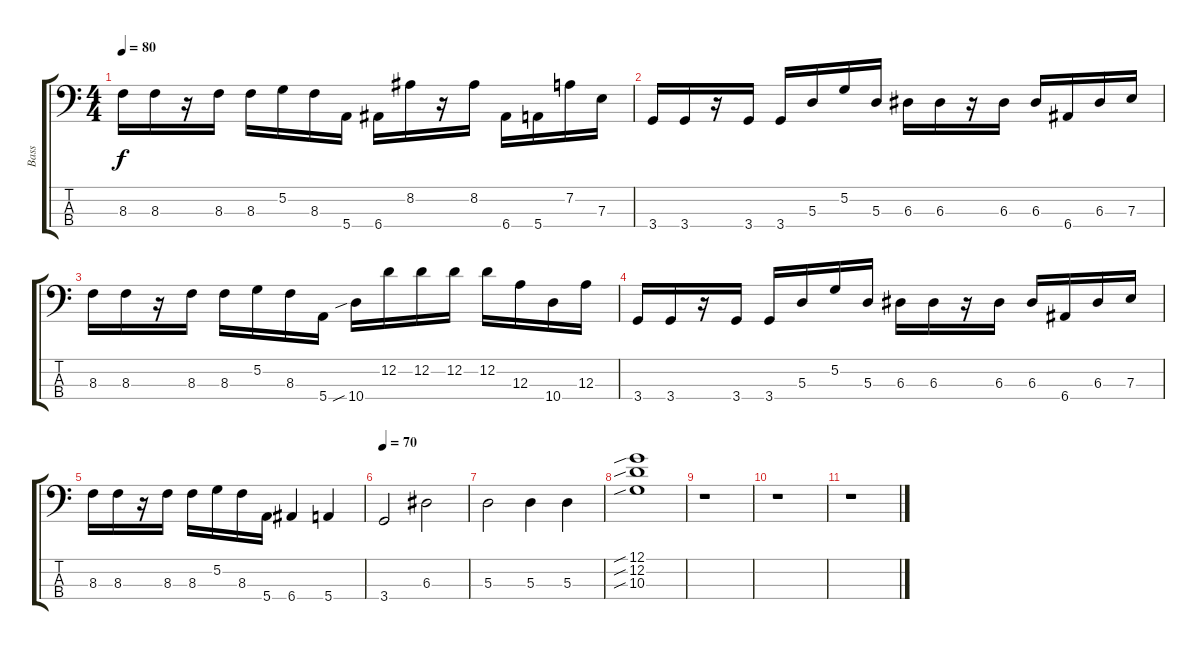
\track ("Bass" "Bass") {instrument electricbassfinger}
\staff {score tabs}
\tuning (G2 D2 A1 E1) {hide}
\ts (4 4)
\tempo 80
\clef f4
\ks c
8.3.16{dy f} 8.3.16 r.16 8.3.16 8.3.16 5.2.16 8.3.16 5.4.16 6.4.16 8.2.16 r.16 8.2.16 6.4.16 5.4.16 7.2.16 7.3.16 |
3.4.16 3.4.16 r.16 3.4.16 3.4.16 5.3.16 5.2.16 5.3.16 6.3.16 6.3.16 r.16 6.3.16 6.3.16 6.4.16 6.3.16 7.3.16 |
8.3.16 8.3.16 r.16 8.3.16 8.3.16 5.2.16 8.3.16 5.4.16 10.4{sib}.16 12.2.16 12.2.16 12.2.16 12.2.16 12.3.16 10.4.16 12.3.16 |
3.4.16 3.4.16 r.16 3.4.16 3.4.16 5.3.16 5.2.16 5.3.16 6.3.16 6.3.16 r.16 6.3.16 6.3.16 6.4.16 6.3.16 7.3.16 |
8.3.16 8.3.16 r.16 8.3.16 8.3.16 5.2.16 8.3.16 5.4.16 6.4.4 5.4.4 |
\tempo 70
3.4.2 6.3.2 |
5.3.2 5.3.4 5.3.4 |
(12.1{sib} 12.2{sib} 10.3{sib}).1 |
r.1 |
r.1 |
r.1
